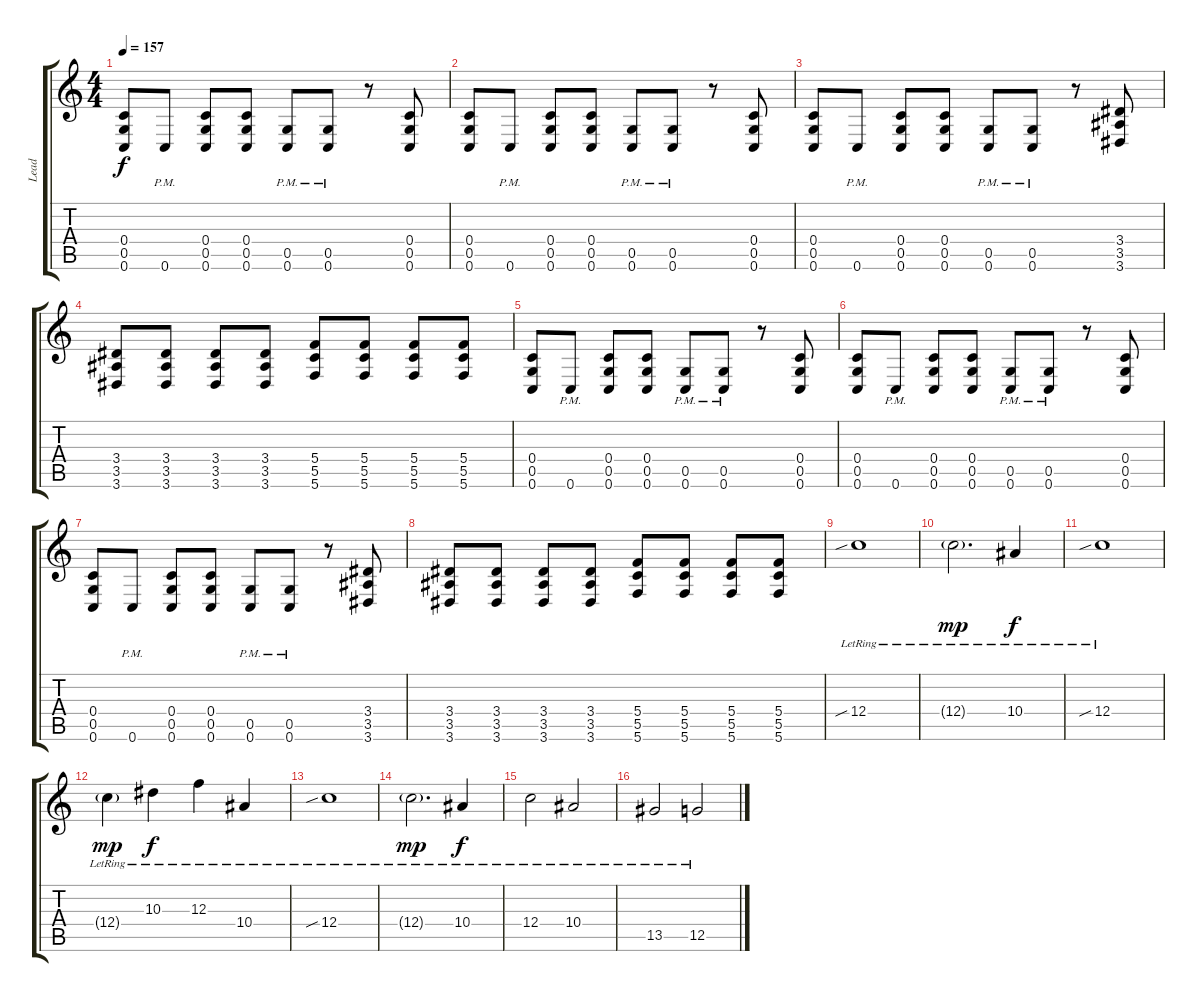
\track ("Lead" "Lead") {instrument distortionguitar}
\staff {score tabs}
\tuning (D4 A3 F3 C3 G2 C2) {hide}
\ts (4 4)
\tempo 157
\clef g2
\ks c
(0.4 0.5 0.6).8{dy f} 0.6{pm}.8 (0.4 0.5 0.6).8 (0.4 0.5 0.6).8 (0.5{pm} 0.6{pm}).8 (0.5{pm} 0.6{pm}).8 r.8 (0.4 0.5 0.6).8 |
(0.4 0.5 0.6).8 0.6{pm}.8 (0.4 0.5 0.6).8 (0.4 0.5 0.6).8 (0.5{pm} 0.6{pm}).8 (0.5{pm} 0.6{pm}).8 r.8 (0.4 0.5 0.6).8 |
(0.4 0.5 0.6).8 0.6{pm}.8 (0.4 0.5 0.6).8 (0.4 0.5 0.6).8 (0.5{pm} 0.6{pm}).8 (0.5{pm} 0.6{pm}).8 r.8 (3.4 3.5 3.6).8 |
(3.4 3.5 3.6).8 (3.4 3.5 3.6).8 (3.4 3.5 3.6).8 (3.4 3.5 3.6).8 (5.4 5.5 5.6).8 (5.4 5.5 5.6).8 (5.4 5.5 5.6).8 (5.4 5.5 5.6).8 |
(0.4 0.5 0.6).8 0.6{pm}.8 (0.4 0.5 0.6).8 (0.4 0.5 0.6).8 (0.5{pm} 0.6{pm}).8 (0.5{pm} 0.6{pm}).8 r.8 (0.4 0.5 0.6).8 |
(0.4 0.5 0.6).8 0.6{pm}.8 (0.4 0.5 0.6).8 (0.4 0.5 0.6).8 (0.5{pm} 0.6{pm}).8 (0.5{pm} 0.6{pm}).8 r.8 (0.4 0.5 0.6).8 |
(0.4 0.5 0.6).8 0.6{pm}.8 (0.4 0.5 0.6).8 (0.4 0.5 0.6).8 (0.5{pm} 0.6{pm}).8 (0.5{pm} 0.6{pm}).8 r.8 (3.4 3.5 3.6).8 |
(3.4 3.5 3.6).8 (3.4 3.5 3.6).8 (3.4 3.5 3.6).8 (3.4 3.5 3.6).8 (5.4 5.5 5.6).8 (5.4 5.5 5.6).8 (5.4 5.5 5.6).8 (5.4 5.5 5.6).8 |
12.4{sib lr}.1 |
12.4{g lr}.2{d dy mp} 10.4{lr}.4{dy f} |
12.4{sib lr}.1 |
12.4{g lr}.4{dy mp} 10.3{lr}.4{dy f} 12.3{lr}.4 10.4{lr}.4 |
12.4{sib lr}.1 |
12.4{g lr}.2{d dy mp} 10.4{lr}.4{dy f} |
12.4{lr}.2 10.4{lr}.2 |
13.5{lr}.2 12.5{lr}.2
